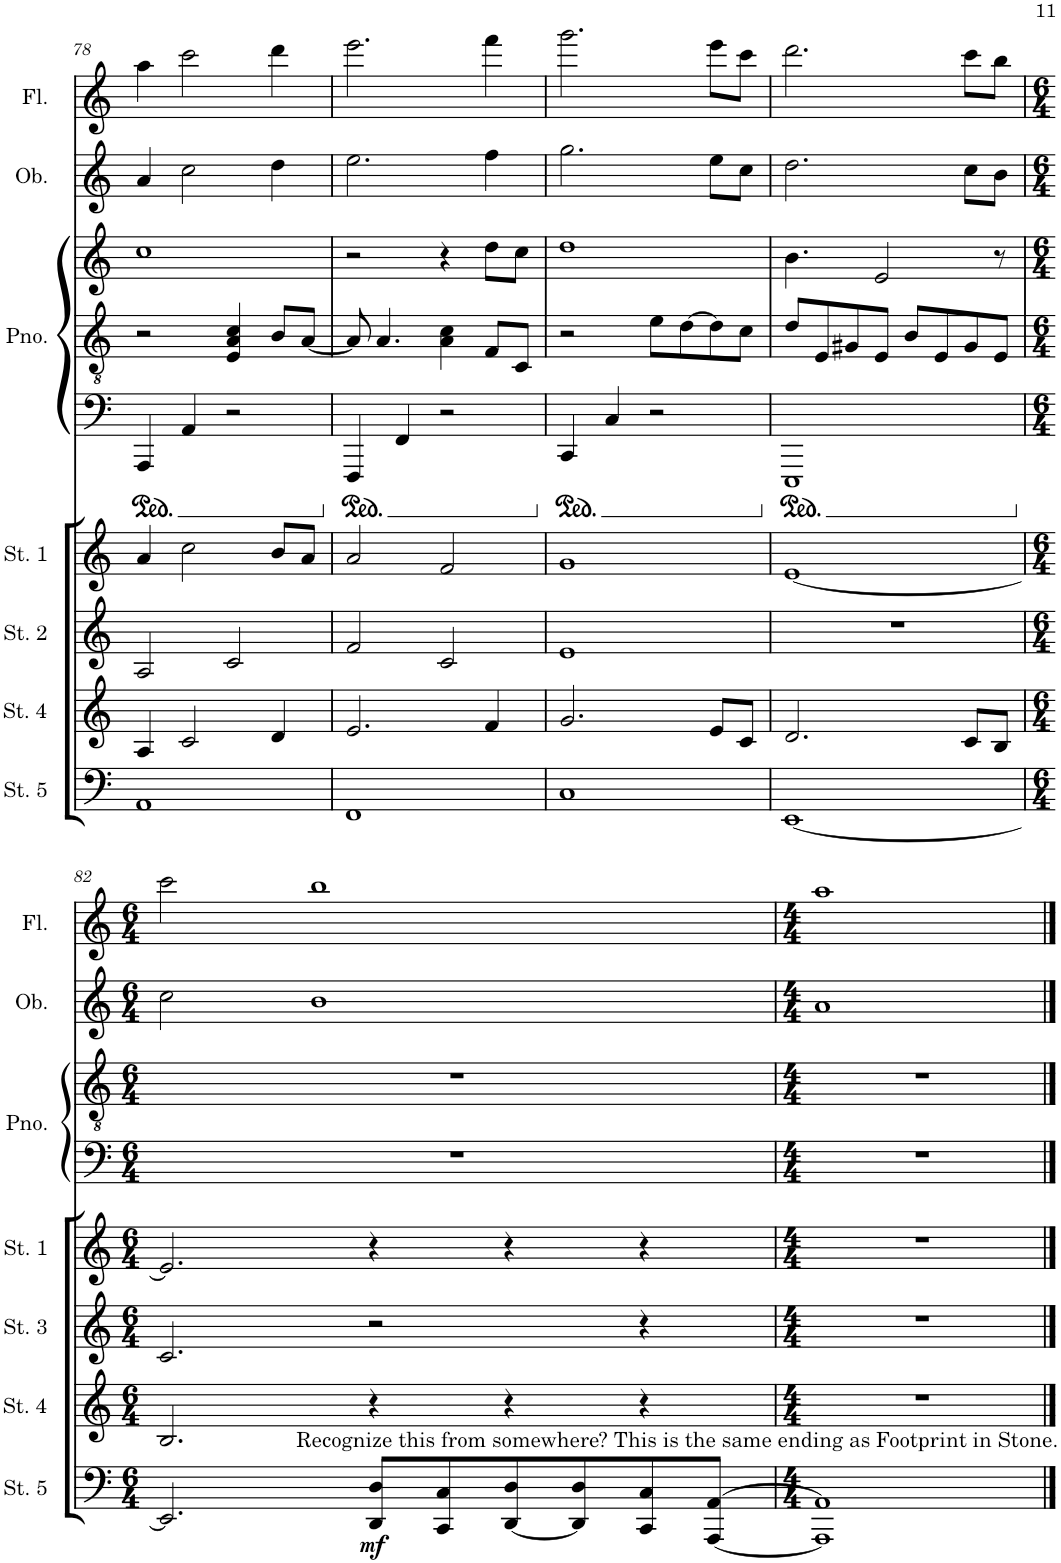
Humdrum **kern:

**kern	**dynam	**kern	**kern	**kern	**kern	**kern	**kern	**kern	**kern	**kern
*part8	*part8	*part7	*part6	*part5	*part4	*part3	*part3	*part3	*part2	*part1
*staff10	*staff10	*staff9	*staff8	*staff7	*staff6	*staff5	*staff4	*staff3	*staff2	*staff1
*I"Strings 5	*	*I"Strings 4	*I"Strings 3	*I"Strings 2	*I"Strings 1	*I"Piano	*	*	*I"Oboe	*I"Flute
*I'St. 5	*	*I'St. 4	*I'St. 3	*I'St. 2	*I'St. 1	*I'Pno.	*	*	*I'Ob.	*I'Fl.
!!LO:PB:g=z
*clefF4	*	*clefG2	*clefG2	*clefG2	*clefG2	*clefF4	*clefGv2	*clefG2	*clefG2	*clefG2
*k[]	*	*k[]	*k[]	*k[]	*k[]	*k[]	*k[]	*k[]	*k[]	*k[]
*M4/4	*	*M4/4	*M4/4	*M4/4	*M4/4	*M4/4	*M4/4	*M4/4	*M4/4	*M4/4
=78	=78	=78	=78	=78	=78	=78	=78	=78	=78	=78
1AA	.	4A/	1r	2A/	4a/	4AAA/	2r	1cc	4a/	4aa\
.	.	2c/	.	.	2cc\	4AA/	.	.	2cc\	2ccc\
.	.	.	.	2c/	.	2r	4E/ 4A/ 4c/	.	.	.
.	.	4d/	.	.	8b/L	.	8B/L	.	4dd\	4ddd\
.	.	.	.	.	8a/J	.	[8A/J	.	.	.
=79	=79	=79	=79	=79	=79	=79	=79	=79	=79	=79
1FF	.	2.e/	1r	2f/	2a/	4FFF/	8A/]	2r	2.ee\	2.eee\
.	.	.	.	.	.	.	4.A/	.	.	.
.	.	.	.	.	.	4FF/	.	.	.	.
.	.	.	.	2c/	2f/	2r	4A\ 4c\	4r	.	.
.	.	4f/	.	.	.	.	8F/L	8dd\L	4ff\	4fff\
.	.	.	.	.	.	.	8C/J	8cc\J	.	.
=80	=80	=80	=80	=80	=80	=80	=80	=80	=80	=80
1C	.	2.g/	1r	1e	1g	4CC/	2r	1dd	2.gg\	2.ggg\
.	.	.	.	.	.	4C/	.	.	.	.
.	.	.	.	.	.	2r	8e\L	.	.	.
.	.	.	.	.	.	.	[8d\	.	.	.
.	.	8e/L	.	.	.	.	8d\]	.	8ee\L	8eee\L
.	.	8c/J	.	.	.	.	8c\J	.	8cc\J	8ccc\J
=81	=81	=81	=81	=81	=81	=81	=81	=81	=81	=81
[1EE	.	2.d/	1r	1r	[1e	1EEE	8d/L	4.b\	2.dd\	2.ddd\
.	.	.	.	.	.	.	8E/	.	.	.
.	.	.	.	.	.	.	8G#X/	.	.	.
.	.	.	.	.	.	.	8E/J	2e/	.	.
.	.	.	.	.	.	.	8B/L	.	.	.
.	.	.	.	.	.	.	8E/	.	.	.
.	.	8c/L	.	.	.	.	8G#/	.	8cc\L	8ccc\L
.	.	8B/J	.	.	.	.	8E/J	8r	8b\J	8bb\J
!!LO:LB:g=z
=82	=82	=82	=82	=82	=82	=82	=82	=82	=82	=82
*M6/4	*	*M6/4	*M6/4	*M6/4	*M6/4	*M6/4	*M6/4	*M6/4	*M6/4	*M6/4
2.EE/]	.	2.B/	2.c/	1.r	2.e/]	1.r	1.r	1.r	2cc\	2ccc\
.	.	.	.	.	.	.	.	.	1b	1bb
!LO:TX:a:t=Recognize this from somewhere? This is the same ending as Footprint in Stone.	!	!	!	!	!	!	!	!	!	!
!	!LO:DY:b	!	!	!	!	!	!	!	!	!
8DD/ 8D/L	mf	4r	2r	.	4r	.	.	.	.	.
8CC/ 8C/	.	.	.	.	.	.	.	.	.	.
[8DD/ 8D/	.	4r	.	.	4r	.	.	.	.	.
8DD/] 8D/	.	.	.	.	.	.	.	.	.	.
8CC/ 8C/	.	4r	4r	.	4r	.	.	.	.	.
[8AAA/ [8AA/J	.	.	.	.	.	.	.	.	.	.
=83	=83	=83	=83	=83	=83	=83	=83	=83	=83	=83
*M4/4	*	*M4/4	*M4/4	*M4/4	*M4/4	*M4/4	*M4/4	*M4/4	*M4/4	*M4/4
1AAA] 1AA]	.	1r	1r	1r	1r	1r	1r	1r	1a	1aa
==	==	==	==	==	==	==	==	==	==	==
*-	*-	*-	*-	*-	*-	*-	*-	*-	*-	*-
